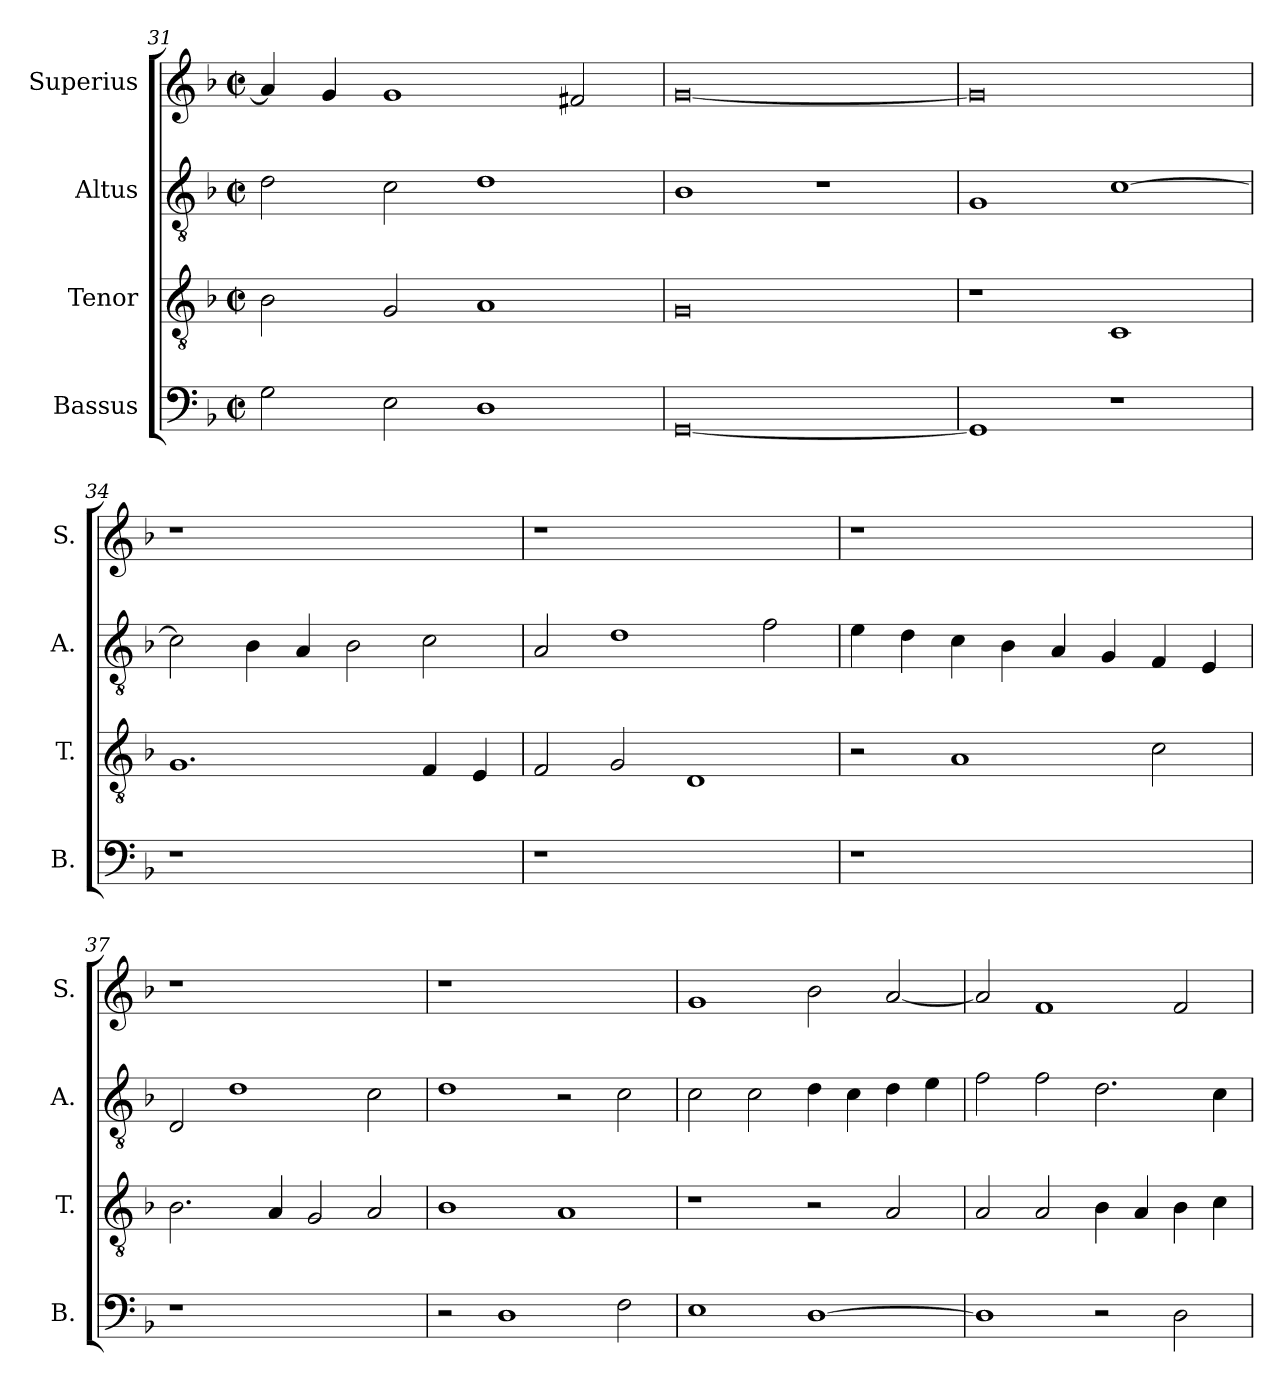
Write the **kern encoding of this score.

**kern	**kern	**kern	**kern
*part4	*part3	*part2	*part1
*staff4	*staff3	*staff2	*staff1
*I"Bassus	*I"Tenor	*I"Altus	*I"Superius
*I'B.	*I'T.	*I'A.	*I'S.
*clefF4	*clefGv2	*clefGv2	*clefG2
*	*ITrd7c12	*ITrd7c12	*
*k[b-]	*k[b-]	*k[b-]	*k[b-]
*F:	*F:	*F:	*F:
*M2/2	*M2/2	*M2/2	*M2/2
*met(c|)	*met(c|)	*met(c|)	*met(c|)
=31	=31	=31	=31
2Gi\	2BB-i\	2Di\	4ai/]
.	.	.	4gi/
2Ei\	2GGi/	2Ci\	1gi
1Di	1AAi	1Di	.
.	.	.	2f#Xi/
!!LO:PB:g=z
=32	=32	=32	=32
[<0GGi	0GGi	1BB-i	[<0gi
.	.	1r	.
=33	=33	=33	=33
1GGi]	1r	1GGi	0gi]
1r	1CCi	[>1Ci	.
=34	=34	=34	=34
!LO:N:vis=1	!	!	!LO:N:vis=1
1r	1.GGi	2Ci\]	1r
.	.	4BB-i\	.
.	.	4AAi/	.
1ryy	.	2BB-i\	1ryy
.	4FFi/	2Ci\	.
.	4EEi/	.	.
=35	=35	=35	=35
!LO:N:vis=1	!	!	!LO:N:vis=1
1r	2FFi/	2AAi/	1r
.	2GGi/	1Di	.
1ryy	1DDi	.	1ryy
.	.	2Fi\	.
=36	=36	=36	=36
!LO:N:vis=1	!	!	!LO:N:vis=1
1r	2r	4Ei\	1r
.	.	4Di\	.
.	1AAi	4Ci\	.
.	.	4BB-i\	.
1ryy	.	4AAi/	1ryy
.	.	4GGi/	.
.	2Ci\	4FFi/	.
.	.	4EEi/	.
!!LO:LB:g=z
=37	=37	=37	=37
!LO:N:vis=1	!	!	!LO:N:vis=1
1r	2.BB-i\	2DDi/	1r
.	.	1Di	.
.	4AAi/	.	.
1ryy	2GGi/	.	1ryy
.	2AAi/	2Ci\	.
=38	=38	=38	=38
!	!	!	!LO:N:vis=1
2r	1BB-i	1Di	1r
1Di	.	.	.
.	1AAi	2r	1ryy
2Fi\	.	2Ci\	.
=39	=39	=39	=39
1Ei	1r	2Ci\	1gi
.	.	2Ci\	.
[>1Di	2r	4Di\	2b-i\
.	.	4Ci\	.
.	2AAi/	4Di\	[<2ai/
.	.	4Ei\	.
=40	=40	=40	=40
1Di]	2AAi/	2Fi\	2ai/]
.	2AAi/	2Fi\	1fi
2r	4BB-i\	2.Di\	.
.	4AAi/	.	.
2Di\	4BB-i\	.	2fi/
.	4Ci\	4Ci\	.
=	=	=	=
*-	*-	*-	*-
